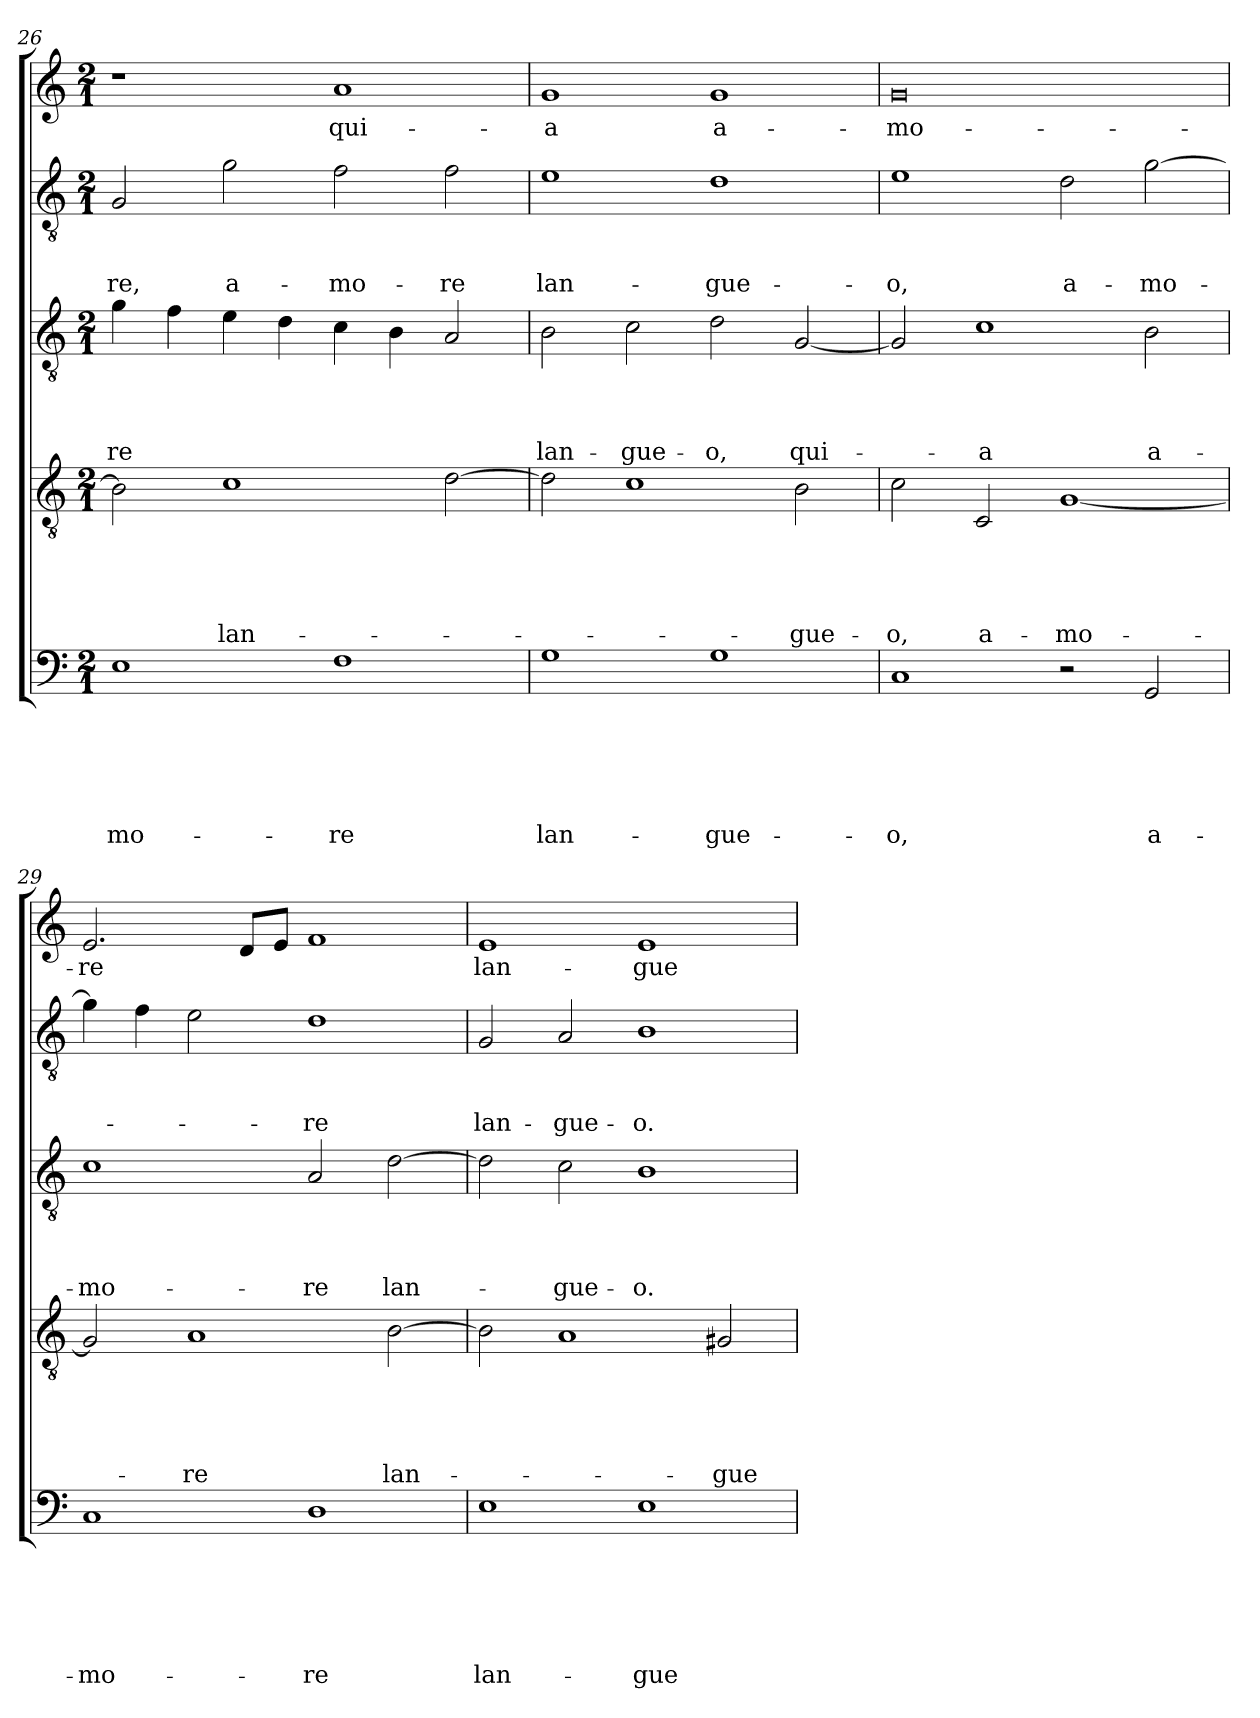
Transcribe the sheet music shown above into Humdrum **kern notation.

**kern	**text	**text	**text	**text	**text	**text	**kern	**text	**text	**text	**text	**text	**kern	**text	**text	**text	**text	**kern	**text	**text	**text	**kern	**text
*part5	*part5	*part5	*part5	*part5	*part5	*part5	*part4	*part4	*part4	*part4	*part4	*part4	*part3	*part3	*part3	*part3	*part3	*part2	*part2	*part2	*part2	*part1	*part1
*staff5	*staff5	*staff5	*staff5	*staff5	*staff5	*staff5	*staff4	*staff4	*staff4	*staff4	*staff4	*staff4	*staff3	*staff3	*staff3	*staff3	*staff3	*staff2	*staff2	*staff2	*staff2	*staff1	*staff1
*clefF4	*	*	*	*	*	*	*clefGv2	*	*	*	*	*	*clefGv2	*	*	*	*	*clefGv2	*	*	*	*clefG2	*
*k[]	*	*	*	*	*	*	*k[]	*	*	*	*	*	*k[]	*	*	*	*	*k[]	*	*	*	*k[]	*
*C:	*	*	*	*	*	*	*C:	*	*	*	*	*	*C:	*	*	*	*	*C:	*	*	*	*C:	*
*M2/1	*	*	*	*	*	*	*M2/1	*	*	*	*	*	*M2/1	*	*	*	*	*M2/1	*	*	*	*M2/1	*
=26	=26	=26	=26	=26	=26	=26	=26	=26	=26	=26	=26	=26	=26	=26	=26	=26	=26	=26	=26	=26	=26	=26	=26
!	!	!	!	!	!	!LO:LY:b	!	!	!	!	!	!	!	!	!	!	!LO:LY:b	!	!	!	!LO:LY:b	!	!
1E	.	.	.	.	.	-mo-	2B\]	.	.	.	.	.	4g\	.	.	.	-re	2G/	.	.	-re,	1r	.
.	.	.	.	.	.	.	.	.	.	.	.	.	4f\	.	.	.	.	.	.	.	.	.	.
!	!	!	!	!	!	!	!	!	!	!	!	!LO:LY:b	!	!	!	!	!	!	!	!	!LO:LY:b	!	!
.	.	.	.	.	.	.	1c	.	.	.	.	lan-	4e\	.	.	.	.	2g\	.	.	a-	.	.
.	.	.	.	.	.	.	.	.	.	.	.	.	4d\	.	.	.	.	.	.	.	.	.	.
!	!	!	!	!	!	!LO:LY:b	!	!	!	!	!	!	!	!	!	!	!	!	!	!	!LO:LY:b	!	!LO:LY:b
1F	.	.	.	.	.	-re	.	.	.	.	.	.	4c\	.	.	.	.	2f\	.	.	-mo-	1a	qui-
.	.	.	.	.	.	.	.	.	.	.	.	.	4B\	.	.	.	.	.	.	.	.	.	.
!	!	!	!	!	!	!	!	!	!	!	!	!	!	!	!	!	!	!	!	!	!LO:LY:b	!	!
.	.	.	.	.	.	.	[2d\	.	.	.	.	.	2A/	.	.	.	.	2f\	.	.	-re	.	.
=27	=27	=27	=27	=27	=27	=27	=27	=27	=27	=27	=27	=27	=27	=27	=27	=27	=27	=27	=27	=27	=27	=27	=27
!	!	!	!	!	!	!LO:LY:b	!	!	!	!	!	!	!	!	!	!	!LO:LY:b	!	!	!	!LO:LY:b	!	!LO:LY:b
1G	.	.	.	.	.	lan-	2d\]	.	.	.	.	.	2B\	.	.	.	lan-	1e	.	.	lan-	1g	-a
!	!	!	!	!	!	!	!	!	!	!	!	!	!	!	!	!	!LO:LY:b	!	!	!	!	!	!
.	.	.	.	.	.	.	1c	.	.	.	.	.	2c\	.	.	.	-gue-	.	.	.	.	.	.
!	!	!	!	!	!	!LO:LY:b	!	!	!	!	!	!	!	!	!	!	!LO:LY:b	!	!	!	!LO:LY:b	!	!LO:LY:b
1G	.	.	.	.	.	-gue-	.	.	.	.	.	.	2d\	.	.	.	-o,	1d	.	.	-gue-	1g	a-
!	!	!	!	!	!	!	!	!	!	!	!	!LO:LY:b	!	!	!	!	!LO:LY:b	!	!	!	!	!	!
.	.	.	.	.	.	.	2B\	.	.	.	.	-gue-	[2G/	.	.	.	qui-	.	.	.	.	.	.
=28	=28	=28	=28	=28	=28	=28	=28	=28	=28	=28	=28	=28	=28	=28	=28	=28	=28	=28	=28	=28	=28	=28	=28
!	!	!	!	!	!	!LO:LY:b	!	!	!	!	!	!LO:LY:b	!	!	!	!	!	!	!	!	!LO:LY:b	!	!LO:LY:b
1C	.	.	.	.	.	-o,	2c\	.	.	.	.	-o,	2G/]	.	.	.	.	1e	.	.	-o,	0g	-mo-
!	!	!	!	!	!	!	!	!	!	!	!	!LO:LY:b	!	!	!	!	!LO:LY:b	!	!	!	!	!	!
.	.	.	.	.	.	.	2C/	.	.	.	.	a-	1c	.	.	.	-a	.	.	.	.	.	.
!	!	!	!	!	!	!	!	!	!	!	!	!LO:LY:b	!	!	!	!	!	!	!	!	!LO:LY:b	!	!
2r	.	.	.	.	.	.	[1G	.	.	.	.	-mo-	.	.	.	.	.	2d\	.	.	a-	.	.
!	!	!	!	!	!	!LO:LY:b	!	!	!	!	!	!	!	!	!	!	!LO:LY:b	!	!	!	!LO:LY:b	!	!
2GG/	.	.	.	.	.	a-	.	.	.	.	.	.	2B\	.	.	.	a-	[2g\	.	.	-mo-	.	.
=29	=29	=29	=29	=29	=29	=29	=29	=29	=29	=29	=29	=29	=29	=29	=29	=29	=29	=29	=29	=29	=29	=29	=29
!	!	!	!	!	!	!LO:LY:b	!	!	!	!	!	!	!	!	!	!	!LO:LY:b	!	!	!	!	!	!LO:LY:b
1C	.	.	.	.	.	-mo-	2G/]	.	.	.	.	.	1c	.	.	.	-mo-	4g\]	.	.	.	2.e/	-re
.	.	.	.	.	.	.	.	.	.	.	.	.	.	.	.	.	.	4f\	.	.	.	.	.
!	!	!	!	!	!	!	!	!	!	!	!	!LO:LY:b	!	!	!	!	!	!	!	!	!	!	!
.	.	.	.	.	.	.	1A	.	.	.	.	-re	.	.	.	.	.	2e\	.	.	.	.	.
.	.	.	.	.	.	.	.	.	.	.	.	.	.	.	.	.	.	.	.	.	.	8d/L	.
.	.	.	.	.	.	.	.	.	.	.	.	.	.	.	.	.	.	.	.	.	.	8e/J	.
!	!	!	!	!	!	!LO:LY:b	!	!	!	!	!	!	!	!	!	!	!LO:LY:b	!	!	!	!LO:LY:b	!	!
1D	.	.	.	.	.	-re	.	.	.	.	.	.	2A/	.	.	.	-re	1d	.	.	-re	1f	.
!	!	!	!	!	!	!	!	!	!	!	!	!LO:LY:b	!	!	!	!	!LO:LY:b	!	!	!	!	!	!
.	.	.	.	.	.	.	[2B\	.	.	.	.	lan-	[2d\	.	.	.	lan-	.	.	.	.	.	.
=30	=30	=30	=30	=30	=30	=30	=30	=30	=30	=30	=30	=30	=30	=30	=30	=30	=30	=30	=30	=30	=30	=30	=30
!	!	!	!	!	!	!LO:LY:b	!	!	!	!	!	!	!	!	!	!	!	!	!	!	!LO:LY:b	!	!LO:LY:b
1E	.	.	.	.	.	lan-	2B\]	.	.	.	.	.	2d\]	.	.	.	.	2G/	.	.	lan-	1e	lan-
!	!	!	!	!	!	!	!	!	!	!	!	!	!	!	!	!	!LO:LY:b	!	!	!	!LO:LY:b	!	!
.	.	.	.	.	.	.	1A	.	.	.	.	.	2c\	.	.	.	-gue-	2A/	.	.	-gue-	.	.
!	!	!	!	!	!	!LO:LY:b	!	!	!	!	!	!	!	!	!	!	!LO:LY:b	!	!	!	!LO:LY:b	!	!LO:LY:b
1E	.	.	.	.	.	-gue-	.	.	.	.	.	.	1B	.	.	.	-o.	1B	.	.	-o.	1e	-gue-
!	!	!	!	!	!	!	!	!	!	!	!	!LO:LY:b	!	!	!	!	!	!	!	!	!	!	!
.	.	.	.	.	.	.	2G#X/	.	.	.	.	-gue-	.	.	.	.	.	.	.	.	.	.	.
=	=	=	=	=	=	=	=	=	=	=	=	=	=	=	=	=	=	=	=	=	=	=	=
*-	*-	*-	*-	*-	*-	*-	*-	*-	*-	*-	*-	*-	*-	*-	*-	*-	*-	*-	*-	*-	*-	*-	*-
